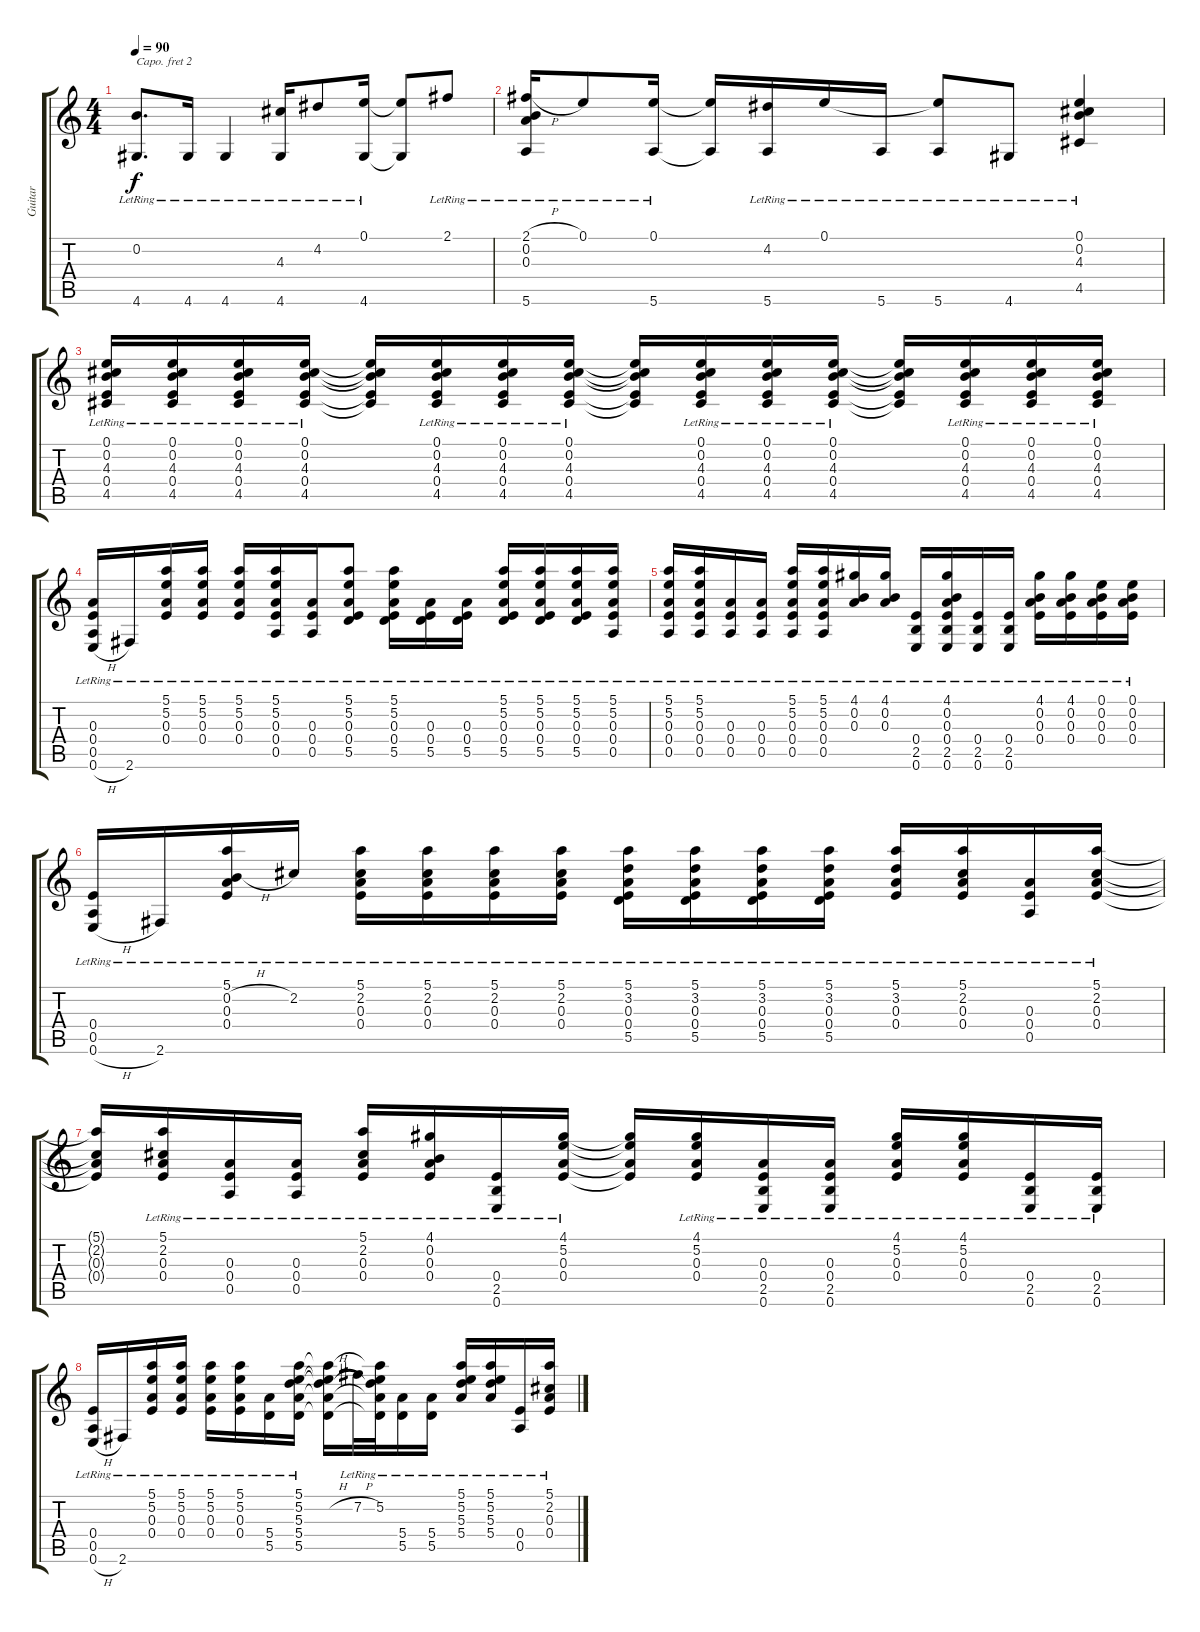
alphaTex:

\track ("Guitar" "Guitar") {instrument acousticguitarsteel}
\staff {score tabs}
\capo 2
\tuning (D4 A3 G3 D3 G2 D2) {hide}
\ts (4 4)
\tempo 90
\clef g2
\ks c
(0.2{t} 4.6{lr}).8{d dy f} 4.6{lr}.16 4.6{lr}.4 (4.3{lr} 4.6{lr}).16 4.2{lr}.8 (0.1{lr} 4.6{lr}).16 (0.1{t} 4.6{t}).8 2.1{lr}.8 |
(2.1{h lr} 0.2{lr} 0.3{lr} 5.6{lr}).16 0.1{lr}.8 (0.1{lr} 5.6{lr}).16 (0.1{t} 5.6{t}).16 (4.2{lr} 5.6{lr}).16 0.1{lr}.16 5.6{lr}.16 (0.1{t} 5.6{lr}).8 4.6{lr}.8 (0.1{lr} 0.2{lr} 4.3{lr} 4.5{lr}).4 |
(0.1{lr} 0.2{lr} 4.3{lr} 0.4{lr} 4.5{lr}).16 (0.1{lr} 0.2{lr} 4.3{lr} 0.4{lr} 4.5{lr}).16 (0.1{lr} 0.2{lr} 4.3{lr} 0.4{lr} 4.5{lr}).16 (0.1{lr} 0.2{lr} 4.3{lr} 0.4{lr} 4.5{lr}).16 (0.1{t} 0.2{t} 4.3{t} 0.4{t} 4.5{t}).16 (0.1{lr} 0.2{lr} 4.3{lr} 0.4{lr} 4.5{lr}).16 (0.1{lr} 0.2{lr} 4.3{lr} 0.4{lr} 4.5{lr}).16 (0.1{lr} 0.2{lr} 4.3{lr} 0.4{lr} 4.5{lr}).16 (0.1{t} 0.2{t} 4.3{t} 0.4{t} 4.5{t}).16 (0.1{lr} 0.2{lr} 4.3{lr} 0.4{lr} 4.5{lr}).16 (0.1{lr} 0.2{lr} 4.3{lr} 0.4{lr} 4.5{lr}).16 (0.1{lr} 0.2{lr} 4.3{lr} 0.4{lr} 4.5{lr}).16 (0.1{t} 0.2{t} 4.3{t} 0.4{t} 4.5{t}).16 (0.1{lr} 0.2{lr} 4.3{lr} 0.4{lr} 4.5{lr}).16 (0.1{lr} 0.2{lr} 4.3{lr} 0.4{lr} 4.5{lr}).16 (0.1{lr} 0.2{lr} 4.3{lr} 0.4{lr} 4.5{lr}).16 |
(0.3{lr} 0.4{lr} 0.5{lr} 0.6{h lr}).16 2.6{lr}.16 (5.1{lr} 5.2{lr} 0.3{lr} 0.4{lr}).16 (5.1{lr} 5.2{lr} 0.3{lr} 0.4{lr}).16 (5.1{lr} 5.2{lr} 0.3{lr} 0.4{lr}).16 (5.1{lr} 5.2{lr} 0.3{lr} 0.4{lr} 0.5{lr}).16 (0.3{lr} 0.4{lr} 0.5{lr}).16 (5.1{lr} 5.2{lr} 0.3{lr} 0.4{lr} 5.5{lr}).8 (5.1{lr} 5.2{lr} 0.3{lr} 0.4{lr} 5.5{lr}).16 (0.3{lr} 0.4{lr} 5.5{lr}).16 (0.3{lr} 0.4{lr} 5.5{lr}).16 (5.1{lr} 5.2{lr} 0.3{lr} 0.4{lr} 5.5{lr}).16 (5.1{lr} 5.2{lr} 0.3{lr} 0.4{lr} 5.5{lr}).16 (5.1{lr} 5.2{lr} 0.3{lr} 0.4{lr} 5.5{lr}).16 (5.1{lr} 5.2{lr} 0.3{lr} 0.4{lr} 0.5{lr}).16 |
(5.1{lr} 5.2{lr} 0.3{lr} 0.4{lr} 0.5{lr}).16 (5.1{lr} 5.2{lr} 0.3{lr} 0.4{lr} 0.5{lr}).16 (0.3{lr} 0.4{lr} 0.5{lr}).16 (0.3{lr} 0.4{lr} 0.5{lr}).16 (5.1{lr} 5.2{lr} 0.3{lr} 0.4{lr} 0.5{lr}).16 (5.1{lr} 5.2{lr} 0.3{lr} 0.4{lr} 0.5{lr}).16 (4.1{lr} 0.2{lr} 0.3{lr}).16 (4.1{lr} 0.2{lr} 0.3{lr}).16 (0.4{lr} 2.5{lr} 0.6{lr}).16 (4.1{lr} 0.2{lr} 0.3{lr} 0.4{lr} 2.5{lr} 0.6{lr}).16 (0.4{lr} 2.5{lr} 0.6{lr}).16 (0.4{lr} 2.5{lr} 0.6{lr}).16 (4.1{lr} 0.2{lr} 0.3{lr} 0.4{lr}).16 (4.1{lr} 0.2{lr} 0.3{lr} 0.4{lr}).16 (0.1{lr} 0.2{lr} 0.3{lr} 0.4{lr}).16 (0.1{lr} 0.2{lr} 0.3{lr} 0.4{lr}).16 |
(0.4{lr} 0.5{lr} 0.6{h lr}).16 2.6{lr}.16 (5.1{lr} 0.2{h lr} 0.3{lr} 0.4{lr}).16 2.2{lr}.16 (5.1{lr} 2.2{lr} 0.3{lr} 0.4{lr}).16 (5.1{lr} 2.2{lr} 0.3{lr} 0.4{lr}).16 (5.1{lr} 2.2{lr} 0.3{lr} 0.4{lr}).16 (5.1{lr} 2.2{lr} 0.3{lr} 0.4{lr}).16 (5.1{lr} 3.2{lr} 0.3{lr} 0.4{lr} 5.5{lr}).16 (5.1{lr} 3.2{lr} 0.3{lr} 0.4{lr} 5.5{lr}).16 (5.1{lr} 3.2{lr} 0.3{lr} 0.4{lr} 5.5{lr}).16 (5.1{lr} 3.2{lr} 0.3{lr} 0.4{lr} 5.5{lr}).16 (5.1{lr} 3.2{lr} 0.3{lr} 0.4{lr}).16 (5.1{lr} 2.2{lr} 0.3{lr} 0.4{lr}).16 (0.3{lr} 0.4{lr} 0.5{lr}).16 (5.1{lr} 2.2{lr} 0.3{lr} 0.4{lr}).16 |
(5.1{t} 2.2{t} 0.3{t} 0.4{t}).16 (5.1{lr} 2.2{lr} 0.3{lr} 0.4{lr}).16 (0.3{lr} 0.4{lr} 0.5{lr}).16 (0.3{lr} 0.4{lr} 0.5{lr}).16 (5.1{lr} 2.2{lr} 0.3{lr} 0.4{lr}).16 (4.1{lr} 0.2{lr} 0.3{lr} 0.4{lr}).16 (0.4{lr} 2.5{lr} 0.6{lr}).16 (4.1{lr} 5.2{lr} 0.3{lr} 0.4{lr}).16 (4.1{t} 5.2{t} 0.3{t} 0.4{t}).16 (4.1{lr} 5.2{lr} 0.3{lr} 0.4{lr}).16 (0.3{lr} 0.4{lr} 2.5{lr} 0.6{lr}).16 (0.3{lr} 0.4{lr} 2.5{lr} 0.6{lr}).16 (4.1{lr} 5.2{lr} 0.3{lr} 0.4{lr}).16 (4.1{lr} 5.2{lr} 0.3{lr} 0.4{lr}).16 (0.4{lr} 2.5{lr} 0.6{lr}).16 (0.4{lr} 2.5{lr} 0.6{lr}).16 |
(0.4{lr} 0.5{lr} 0.6{h lr}).16 2.6{lr}.16 (5.1{lr} 5.2{lr} 0.3{lr} 0.4{lr}).16 (5.1{lr} 5.2{lr} 0.3{lr} 0.4{lr}).16 (5.1{lr} 5.2{lr} 0.3{lr} 0.4{lr}).16 (5.1{lr} 5.2{lr} 0.3{lr} 0.4{lr}).16 (5.4{lr} 5.5{lr}).16 (5.1{lr} 5.2{lr} 5.3{lr} 5.4{lr} 5.5{lr}).16 (5.1{t} 5.2{h t} 5.3{t} 5.4{t} 5.5{t}).16 7.2{h lr}.32 (5.1{t} 5.2{lr} 5.3{t} 5.4{t} 5.5{t}).32 (5.4{lr} 5.5{lr}).16 (5.4{lr} 5.5{lr}).16 (5.1{lr} 5.2{lr} 5.3{lr} 5.4{lr}).16 (5.1{lr} 5.2{lr} 5.3{lr} 5.4{lr}).16 (0.4{lr} 0.5{lr}).16 (5.1{lr} 2.2{lr} 0.3{lr} 0.4{lr}).16
